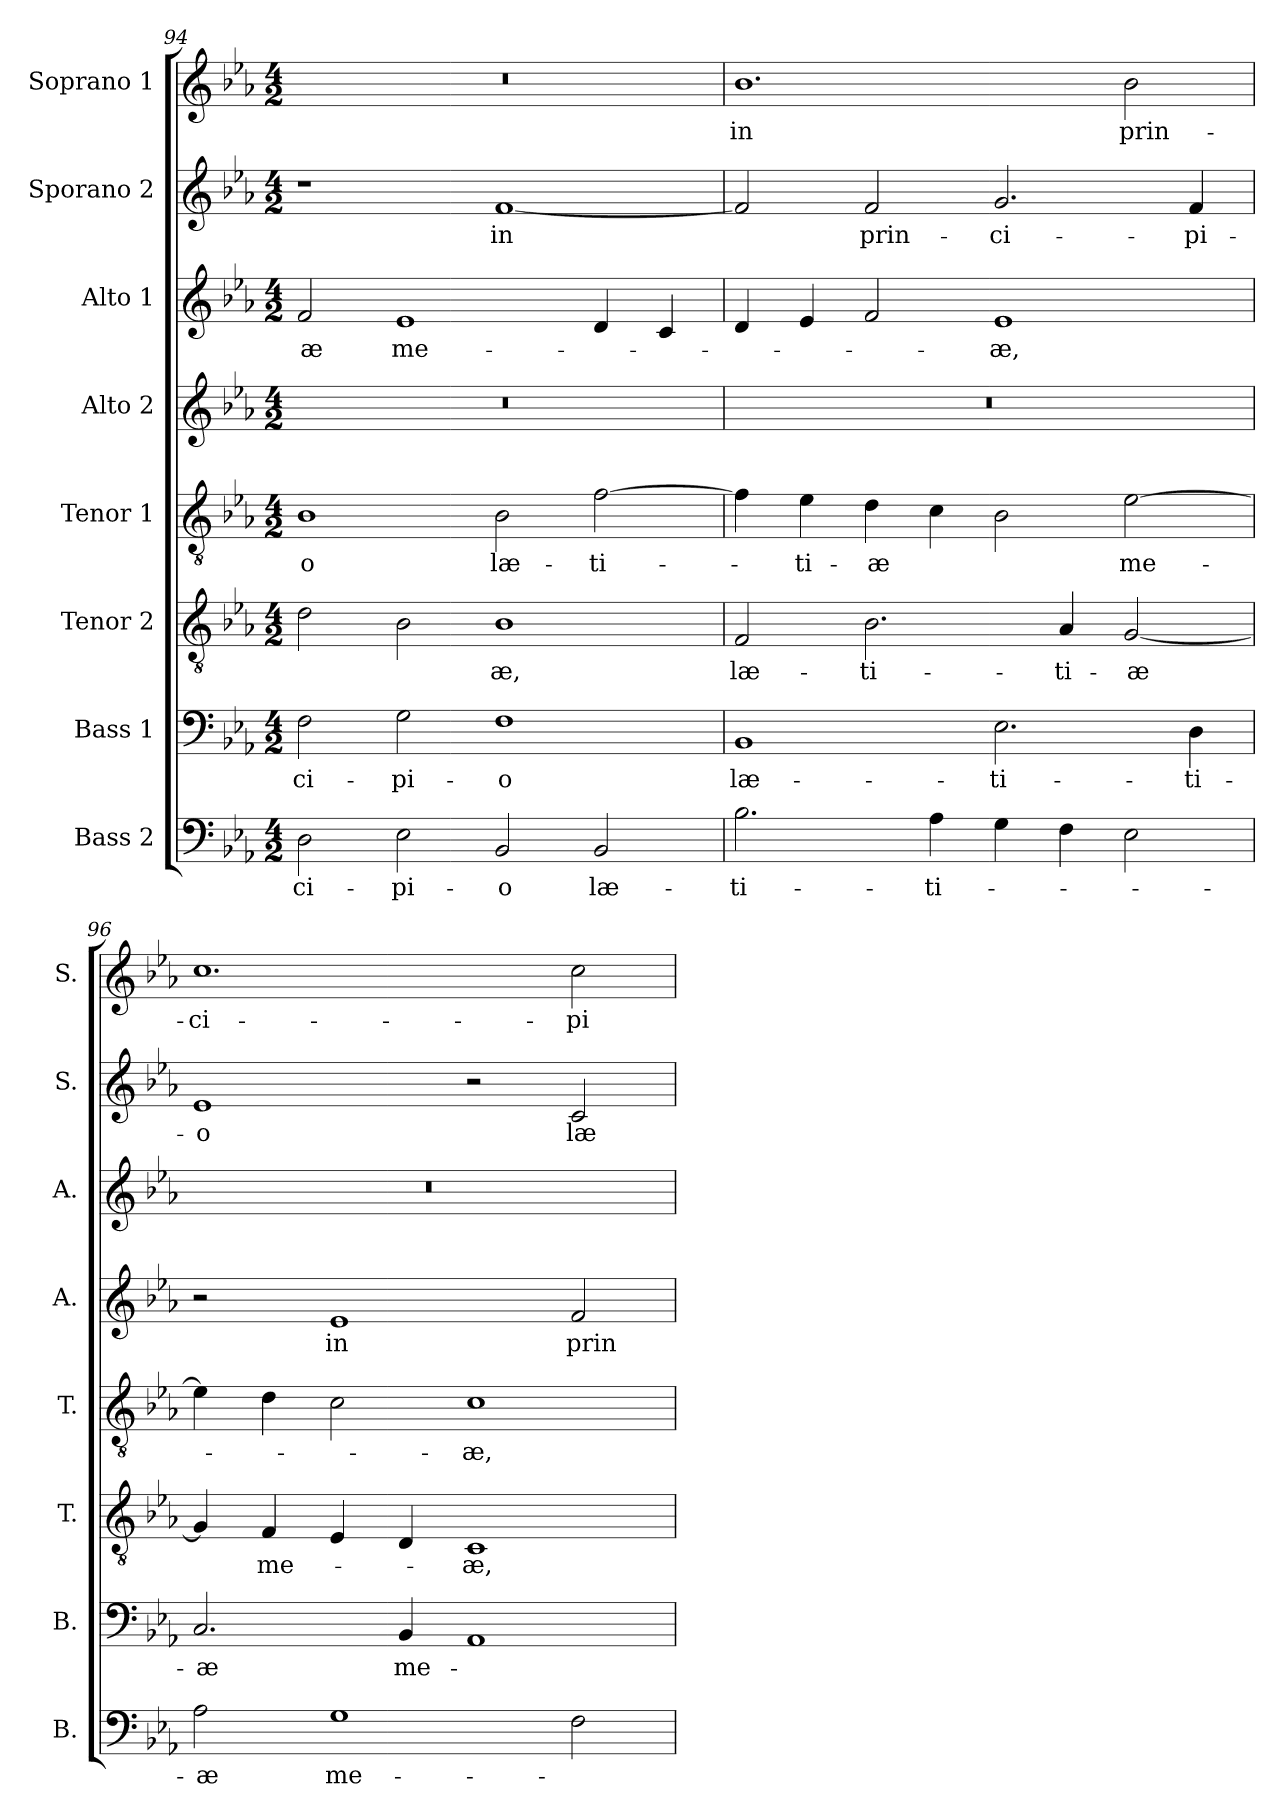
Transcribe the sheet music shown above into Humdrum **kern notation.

**kern	**text	**kern	**text	**kern	**text	**kern	**text	**kern	**text	**kern	**text	**kern	**text	**kern	**text
*part8	*part8	*part7	*part7	*part6	*part6	*part5	*part5	*part4	*part4	*part3	*part3	*part2	*part2	*part1	*part1
*staff8	*staff8	*staff7	*staff7	*staff6	*staff6	*staff5	*staff5	*staff4	*staff4	*staff3	*staff3	*staff2	*staff2	*staff1	*staff1
*I"Bass 2	*	*I"Bass 1	*	*I"Tenor 2	*	*I"Tenor 1	*	*I"Alto 2	*	*I"Alto 1	*	*I"Sporano 2	*	*I"Soprano 1	*
*I'B.	*	*I'B.	*	*I'T.	*	*I'T.	*	*I'A.	*	*I'A.	*	*I'S.	*	*I'S.	*
*clefF4	*	*clefF4	*	*clefGv2	*	*clefGv2	*	*clefG2	*	*clefG2	*	*clefG2	*	*clefG2	*
*	*	*	*	*ITrd7c12	*	*ITrd7c12	*	*	*	*	*	*	*	*	*
*k[b-e-a-]	*	*k[b-e-a-]	*	*k[b-e-a-]	*	*k[b-e-a-]	*	*k[b-e-a-]	*	*k[b-e-a-]	*	*k[b-e-a-]	*	*k[b-e-a-]	*
*E-:	*	*E-:	*	*E-:	*	*E-:	*	*E-:	*	*E-:	*	*E-:	*	*E-:	*
*M4/2	*	*M4/2	*	*M4/2	*	*M4/2	*	*M4/2	*	*M4/2	*	*M4/2	*	*M4/2	*
=94	=94	=94	=94	=94	=94	=94	=94	=94	=94	=94	=94	=94	=94	=94	=94
!	!LO:LY:b:color=#000000	!	!	!	!	!	!	!	!	!	!	!	!	!	!
!	!	!	!LO:LY:b:color=#000000	!	!	!	!	!	!	!	!	!	!	!	!
!	!	!	!	!	!	!	!LO:LY:b:color=#000000	!LO:N:vis=1	!	!	!	!	!	!	!
!	!	!	!	!	!	!	!	!	!	!	!LO:LY:b:color=#000000	!	!	!LO:N:vis=1	!
2Di\	-ci-	2Fi\	-ci-	2Di\	.	1BB-i	-o	0r	.	2fi/	-æ	1r	.	0r	.
!	!LO:LY:b:color=#000000	!	!	!	!	!	!	!	!	!	!	!	!	!	!
!	!	!	!LO:LY:b:color=#000000	!	!	!	!	!	!	!	!	!	!	!	!
!	!	!	!	!	!	!	!	!	!	!	!LO:LY:b:color=#000000	!	!	!	!
2E-i\	-pi-	2Gi\	-pi-	2BB-i\	.	.	.	.	.	1e-i	me-	.	.	.	.
!	!LO:LY:b:color=#000000	!	!	!	!	!	!	!	!	!	!	!	!	!	!
!	!	!	!LO:LY:b:color=#000000	!	!	!	!	!	!	!	!	!	!	!	!
!	!	!	!	!	!LO:LY:b:color=#000000	!	!	!	!	!	!	!	!	!	!
!	!	!	!	!	!	!	!LO:LY:b:color=#000000	!	!	!	!	!	!	!	!
!	!	!	!	!	!	!	!	!	!	!	!	!	!LO:LY:b:color=#000000	!	!
2BB-i/	-o	1Fi	-o	1BB-i	-æ,	2BB-i\	læ-	.	.	.	.	[<1fi	in	.	.
!	!LO:LY:b:color=#000000	!	!	!	!	!	!	!	!	!	!	!	!	!	!
!	!	!	!	!	!	!	!LO:LY:b:color=#000000	!	!	!	!	!	!	!	!
2BB-i/	læ-	.	.	.	.	[>2Fi\	-ti-	.	.	4di/	.	.	.	.	.
.	.	.	.	.	.	.	.	.	.	4ci/	.	.	.	.	.
=95	=95	=95	=95	=95	=95	=95	=95	=95	=95	=95	=95	=95	=95	=95	=95
!	!LO:LY:b:color=#000000	!	!	!	!	!	!	!	!	!	!	!	!	!	!
!	!	!	!LO:LY:b:color=#000000	!	!	!	!	!	!	!	!	!	!	!	!
!	!	!	!	!	!LO:LY:b:color=#000000	!	!	!LO:N:vis=1	!	!	!	!	!	!	!
!	!	!	!	!	!	!	!	!	!	!	!	!	!	!	!LO:LY:b:color=#000000
2.B-i\	-ti-	1BB-i	læ-	2FFi/	læ-	4Fi\]	.	0r	.	4di/	.	2fi/]	.	1.b-i	in
!	!	!	!	!	!	!	!LO:LY:b:color=#000000	!	!	!	!	!	!	!	!
.	.	.	.	.	.	4E-i\	-ti-	.	.	4e-i/	.	.	.	.	.
!	!	!	!	!	!LO:LY:b:color=#000000	!	!	!	!	!	!	!	!	!	!
!	!	!	!	!	!	!	!LO:LY:b:color=#000000	!	!	!	!	!	!	!	!
!	!	!	!	!	!	!	!	!	!	!	!	!	!LO:LY:b:color=#000000	!	!
.	.	.	.	2.BB-i\	-ti-	4Di\	-æ	.	.	2fi/	.	2fi/	prin-	.	.
!	!LO:LY:b:color=#000000	!	!	!	!	!	!	!	!	!	!	!	!	!	!
4A-i\	-ti-	.	.	.	.	4Ci\	.	.	.	.	.	.	.	.	.
!	!	!	!LO:LY:b:color=#000000	!	!	!	!	!	!	!	!	!	!	!	!
!	!	!	!	!	!	!	!	!	!	!	!LO:LY:b:color=#000000	!	!	!	!
!	!	!	!	!	!	!	!	!	!	!	!	!	!LO:LY:b:color=#000000	!	!
4Gi\	.	2.E-i\	-ti-	.	.	2BB-i\	.	.	.	1e-i	-æ,	2.gi/	-ci-	.	.
!	!	!	!	!	!LO:LY:b:color=#000000	!	!	!	!	!	!	!	!	!	!
4Fi\	.	.	.	4AA-i/	-ti-	.	.	.	.	.	.	.	.	.	.
!	!	!	!	!	!LO:LY:b:color=#000000	!	!	!	!	!	!	!	!	!	!
!	!	!	!	!	!	!	!LO:LY:b:color=#000000	!	!	!	!	!	!	!	!
!	!	!	!	!	!	!	!	!	!	!	!	!	!	!	!LO:LY:b:color=#000000
2E-i\	.	.	.	[<2GGi/	-æ	[>2E-i\	me-	.	.	.	.	.	.	2b-i\	prin-
!	!	!	!LO:LY:b:color=#000000	!	!	!	!	!	!	!	!	!	!	!	!
!	!	!	!	!	!	!	!	!	!	!	!	!	!LO:LY:b:color=#000000	!	!
.	.	4Di\	-ti-	.	.	.	.	.	.	.	.	4fi/	-pi-	.	.
!!LO:PB:g=z
=96	=96	=96	=96	=96	=96	=96	=96	=96	=96	=96	=96	=96	=96	=96	=96
!	!LO:LY:b:color=#000000	!	!	!	!	!	!	!	!	!	!	!	!	!	!
!	!	!	!LO:LY:b:color=#000000	!	!	!	!	!	!	!LO:N:vis=1	!	!	!	!	!
!	!	!	!	!	!	!	!	!	!	!	!	!	!LO:LY:b:color=#000000	!	!
!	!	!	!	!	!	!	!	!	!	!	!	!	!	!	!LO:LY:b:color=#000000
2A-i\	-æ	2.Ci/	-æ	4GGi/]	.	4E-i\]	.	2r	.	0r	.	1e-i	-o	1.cci	-ci-
!	!	!	!	!	!LO:LY:b:color=#000000	!	!	!	!	!	!	!	!	!	!
.	.	.	.	4FFi/	me-	4Di\	.	.	.	.	.	.	.	.	.
!	!LO:LY:b:color=#000000	!	!	!	!	!	!	!	!	!	!	!	!	!	!
!	!	!	!	!	!	!	!	!	!LO:LY:b:color=#000000	!	!	!	!	!	!
1Gi	me-	.	.	4EE-i/	.	2Ci\	.	1e-i	in	.	.	.	.	.	.
!	!	!	!LO:LY:b:color=#000000	!	!	!	!	!	!	!	!	!	!	!	!
.	.	4BB-i/	me-	4DDi/	.	.	.	.	.	.	.	.	.	.	.
!	!	!	!	!	!LO:LY:b:color=#000000	!	!	!	!	!	!	!	!	!	!
!	!	!	!	!	!	!	!LO:LY:b:color=#000000	!	!	!	!	!	!	!	!
.	.	1AA-i	.	1CCi	-æ,	1Ci	-æ,	.	.	.	.	2r	.	.	.
!	!	!	!	!	!	!	!	!	!LO:LY:b:color=#000000	!	!	!	!	!	!
!	!	!	!	!	!	!	!	!	!	!	!	!	!LO:LY:b:color=#000000	!	!
!	!	!	!	!	!	!	!	!	!	!	!	!	!	!	!LO:LY:b:color=#000000
2Fi\	.	.	.	.	.	.	.	2fi/	prin-	.	.	2ci/	læ-	2cci\	-pi-
=	=	=	=	=	=	=	=	=	=	=	=	=	=	=	=
*-	*-	*-	*-	*-	*-	*-	*-	*-	*-	*-	*-	*-	*-	*-	*-
